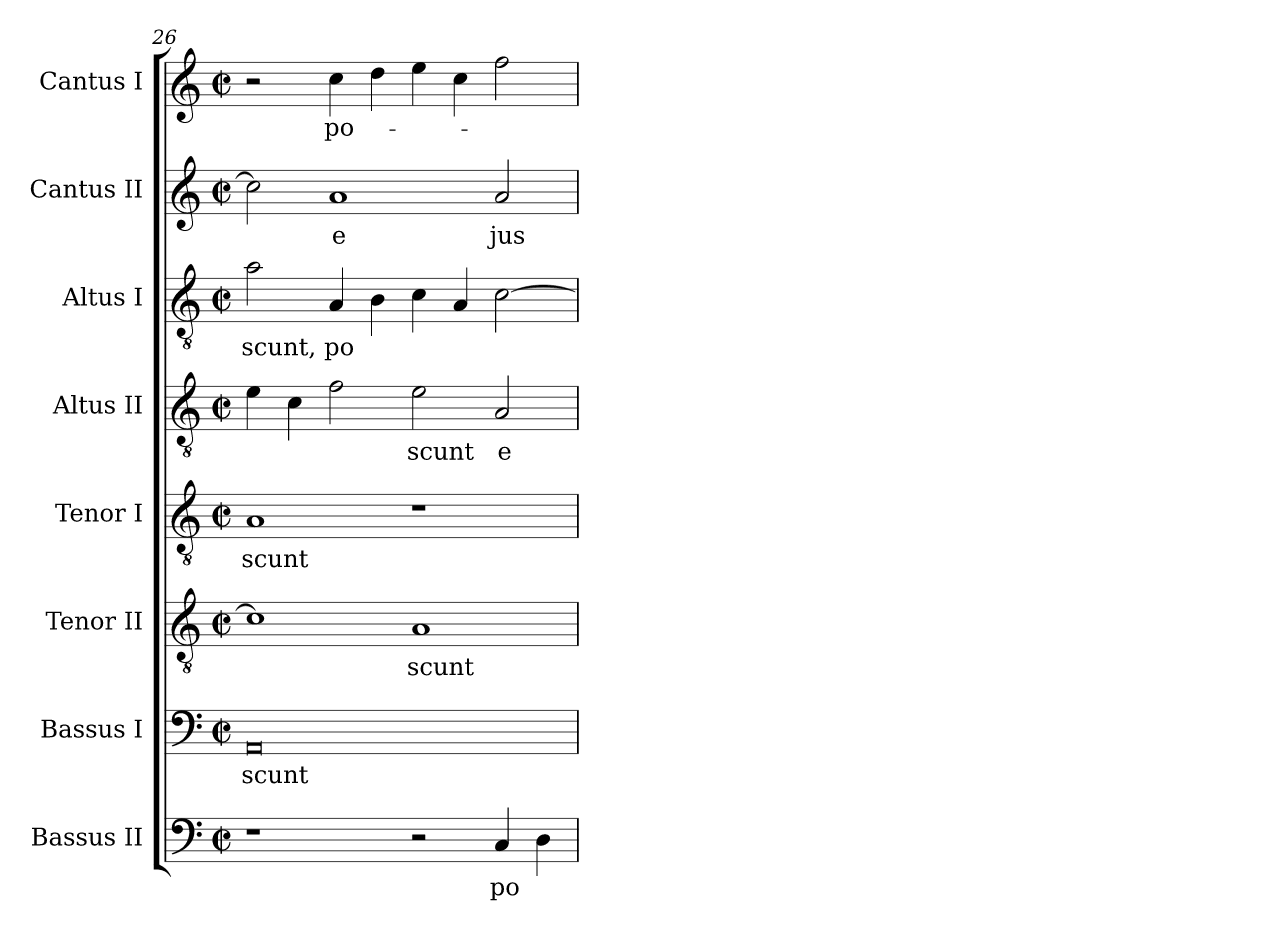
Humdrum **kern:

**kern	**text	**kern	**text	**kern	**text	**kern	**text	**kern	**text	**kern	**text	**kern	**text	**kern	**text
*part8	*part8	*part7	*part7	*part6	*part6	*part5	*part5	*part4	*part4	*part3	*part3	*part2	*part2	*part1	*part1
*staff8	*staff8	*staff7	*staff7	*staff6	*staff6	*staff5	*staff5	*staff4	*staff4	*staff3	*staff3	*staff2	*staff2	*staff1	*staff1
*I"Bassus II	*	*I"Bassus I	*	*I"Tenor II	*	*I"Tenor I	*	*I"Altus II	*	*I"Altus I	*	*I"Cantus II	*	*I"Cantus I	*
*clefF4	*	*clefF4	*	*clefGv2	*	*clefGv2	*	*clefGv2	*	*clefGv2	*	*clefG2	*	*clefG2	*
*M2/2	*	*M2/2	*	*M2/2	*	*M2/2	*	*M2/2	*	*M2/2	*	*M2/2	*	*M2/2	*
*met(c|)	*	*met(c|)	*	*met(c|)	*	*met(c|)	*	*met(c|)	*	*met(c|)	*	*met(c|)	*	*met(c|)	*
=26	=26	=26	=26	=26	=26	=26	=26	=26	=26	=26	=26	=26	=26	=26	=26
!	!	!	!LO:LY:b:cj	!	!	!	!LO:LY:b:cj	!	!	!	!LO:LY:b:cj	!	!	!	!
1r	.	0AA	-scunt	1c]	.	1A	scunt	4e\	.	2a\	scunt,	2cc\]	.	2r	.
.	.	.	.	.	.	.	.	4c\	.	.	.	.	.	.	.
!	!	!	!	!	!	!	!	!	!	!	!LO:LY:b:cj	!	!LO:LY:b:cj	!	!LO:LY:b:cj
.	.	.	.	.	.	.	.	2f\	.	4A/	po	1a	e	4cc\	po-
.	.	.	.	.	.	.	.	.	.	4B\	.	.	.	4dd\	.
!	!	!	!	!	!LO:LY:b:cj	!	!	!	!LO:LY:b:cj	!	!	!	!	!	!
2r	.	.	.	1A	scunt	1r	.	2e\	scunt	4c\	.	.	.	4ee\	.
.	.	.	.	.	.	.	.	.	.	4A/	.	.	.	4cc\	.
!	!LO:LY:b:cj	!	!	!	!	!	!	!	!LO:LY:b:cj	!	!	!	!LO:LY:b:cj	!	!
4C/	po	.	.	.	.	.	.	2A/	e	[>2c\	.	2a/	jus	2ff\	.
4D\	.	.	.	.	.	.	.	.	.	.	.	.	.	.	.
=	=	=	=	=	=	=	=	=	=	=	=	=	=	=	=
*-	*-	*-	*-	*-	*-	*-	*-	*-	*-	*-	*-	*-	*-	*-	*-
